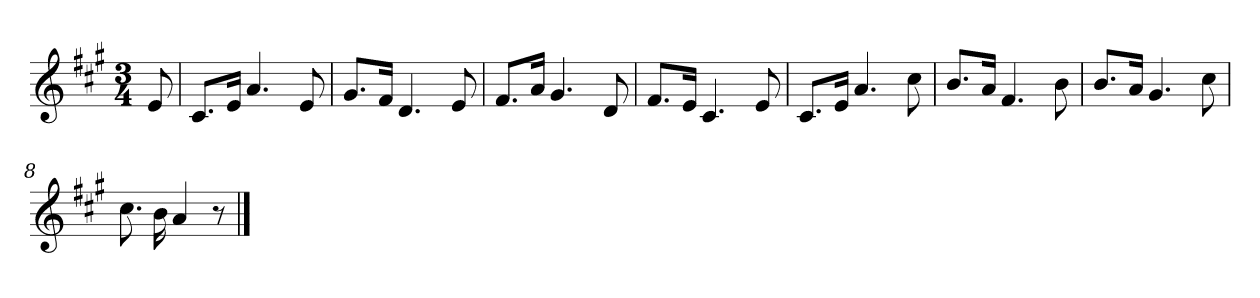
**kern
*part1
*staff1
*k[f#c#g#]
*M3/4
*MM120
=
8e
=1
8.c#L
16eJk
4.a
8e
=2
8.g#L
16f#Jk
4.d
8e
=3
8.f#L
16aJk
4.g#
8d
=4
8.f#L
16eJk
4.c#
8e
=5
8.c#L
16eJk
4.a
8cc#
=6
8.bL
16aJk
4.f#
8b
=7
8.bL
16aJk
4.g#
8cc#
=8
8.cc#
16b
4a
8r
==
*-
